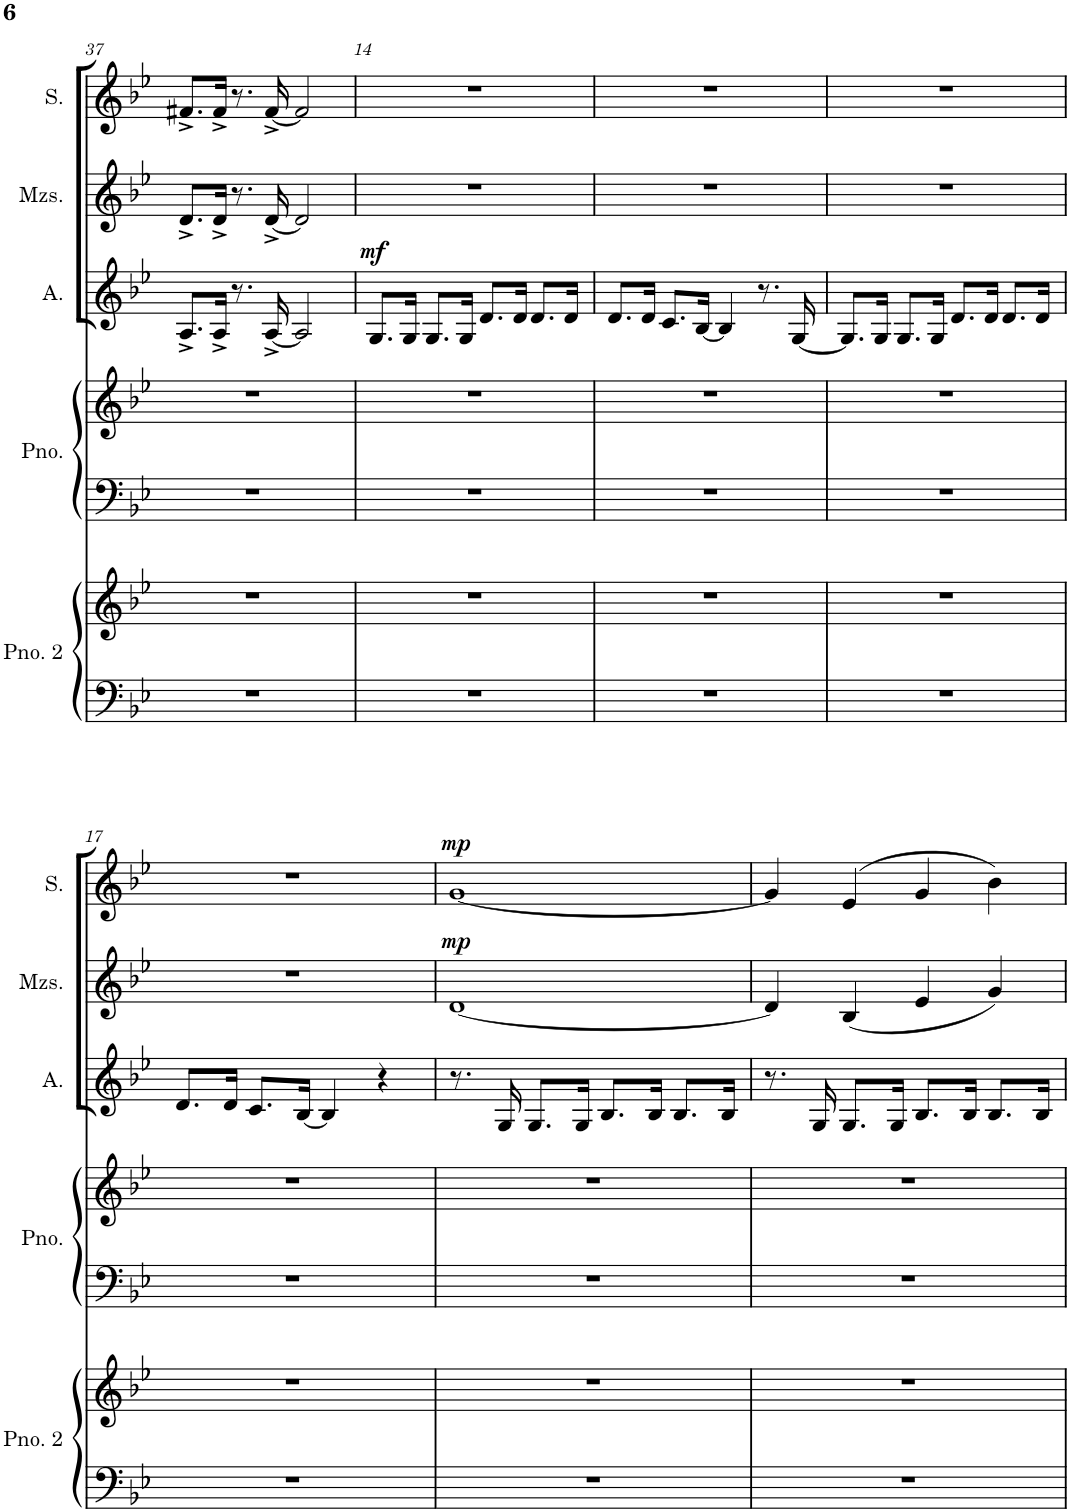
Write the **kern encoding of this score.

**kern	**kern	**kern	**kern	**kern	**dynam	**kern	**dynam	**kern	**dynam
*part5	*part5	*part4	*part4	*part3	*part3	*part2	*part2	*part1	*part1
*staff7	*staff6	*staff5	*staff4	*staff3	*staff3	*staff2	*staff2	*staff1	*staff1
*I"Piano 2	*	*I"Piano	*	*I"Alto	*	*I"Mezzo-soprano	*	*I"Soprano	*
*I'Pno. 2	*	*I'Pno.	*	*I'A.	*	*I'Mzs.	*	*I'S.	*
!!LO:PB:g=z
*clefF4	*clefG2	*clefF4	*clefG2	*clefG2	*	*clefG2	*	*clefG2	*
*k[b-e-]	*k[b-e-]	*k[b-e-]	*k[b-e-]	*k[b-e-]	*	*k[b-e-]	*	*k[b-e-]	*
*M4/4	*M4/4	*M4/4	*M4/4	*M4/4	*	*M4/4	*	*M4/4	*
=37	=37	=37	=37	=37	=37	=37	=37	=37	=37
1r	1r	1r	1r	8.A^/L	.	8.d^/L	.	8.f#X^/L	.
.	.	.	.	16A^/Jk	.	16d^/Jk	.	16f#^/Jk	.
.	.	.	.	8.r	.	8.r	.	8.r	.
.	.	.	.	[16A^/	.	[16d^/	.	[16f#^/	.
.	.	.	.	2A/]	.	2d/]	.	2f#/]	.
=14	=14	=14	=14	=14	=14	=14	=14	=14	=14
!	!	!	!	!	!LO:DY:a	!	!	!	!
1r	1r	1r	1r	8.G/L	mf	1r	.	1r	.
.	.	.	.	16G/Jk	.	.	.	.	.
.	.	.	.	8.G/L	.	.	.	.	.
.	.	.	.	16G/Jk	.	.	.	.	.
.	.	.	.	8.d/L	.	.	.	.	.
.	.	.	.	16d/Jk	.	.	.	.	.
.	.	.	.	8.d/L	.	.	.	.	.
.	.	.	.	16d/Jk	.	.	.	.	.
=15	=15	=15	=15	=15	=15	=15	=15	=15	=15
1r	1r	1r	1r	8.d/L	.	1r	.	1r	.
.	.	.	.	16d/Jk	.	.	.	.	.
.	.	.	.	8.c/L	.	.	.	.	.
.	.	.	.	[16B-/Jk	.	.	.	.	.
.	.	.	.	4B-/]	.	.	.	.	.
.	.	.	.	8.r	.	.	.	.	.
.	.	.	.	[16G/	.	.	.	.	.
=16	=16	=16	=16	=16	=16	=16	=16	=16	=16
1r	1r	1r	1r	8.G/L]	.	1r	.	1r	.
.	.	.	.	16G/Jk	.	.	.	.	.
.	.	.	.	8.G/L	.	.	.	.	.
.	.	.	.	16G/Jk	.	.	.	.	.
.	.	.	.	8.d/L	.	.	.	.	.
.	.	.	.	16d/Jk	.	.	.	.	.
.	.	.	.	8.d/L	.	.	.	.	.
.	.	.	.	16d/Jk	.	.	.	.	.
!!LO:LB:g=z
=17	=17	=17	=17	=17	=17	=17	=17	=17	=17
1r	1r	1r	1r	8.d/L	.	1r	.	1r	.
.	.	.	.	16d/Jk	.	.	.	.	.
.	.	.	.	8.c/L	.	.	.	.	.
.	.	.	.	[16B-/Jk	.	.	.	.	.
.	.	.	.	4B-/]	.	.	.	.	.
.	.	.	.	4r	.	.	.	.	.
=18	=18	=18	=18	=18	=18	=18	=18	=18	=18
!	!	!	!	!	!	!	!LO:DY:a	!	!LO:DY:a
1r	1r	1r	1r	8.r	.	[1d	mp	[1g	mp
.	.	.	.	16G/	.	.	.	.	.
.	.	.	.	8.G/L	.	.	.	.	.
.	.	.	.	16G/Jk	.	.	.	.	.
.	.	.	.	8.B-/L	.	.	.	.	.
.	.	.	.	16B-/Jk	.	.	.	.	.
.	.	.	.	8.B-/L	.	.	.	.	.
.	.	.	.	16B-/Jk	.	.	.	.	.
=19	=19	=19	=19	=19	=19	=19	=19	=19	=19
1r	1r	1r	1r	8.r	.	4d/]	.	4g/]	.
.	.	.	.	16G/	.	.	.	.	.
.	.	.	.	8.G/L	.	(4B-/	.	(4e-/	.
.	.	.	.	16G/Jk	.	.	.	.	.
.	.	.	.	8.B-/L	.	4e-/	.	4g/	.
.	.	.	.	16B-/Jk	.	.	.	.	.
.	.	.	.	8.B-/L	.	4g/)	.	4b-\)	.
.	.	.	.	16B-/Jk	.	.	.	.	.
=	=	=	=	=	=	=	=	=	=
*-	*-	*-	*-	*-	*-	*-	*-	*-	*-
